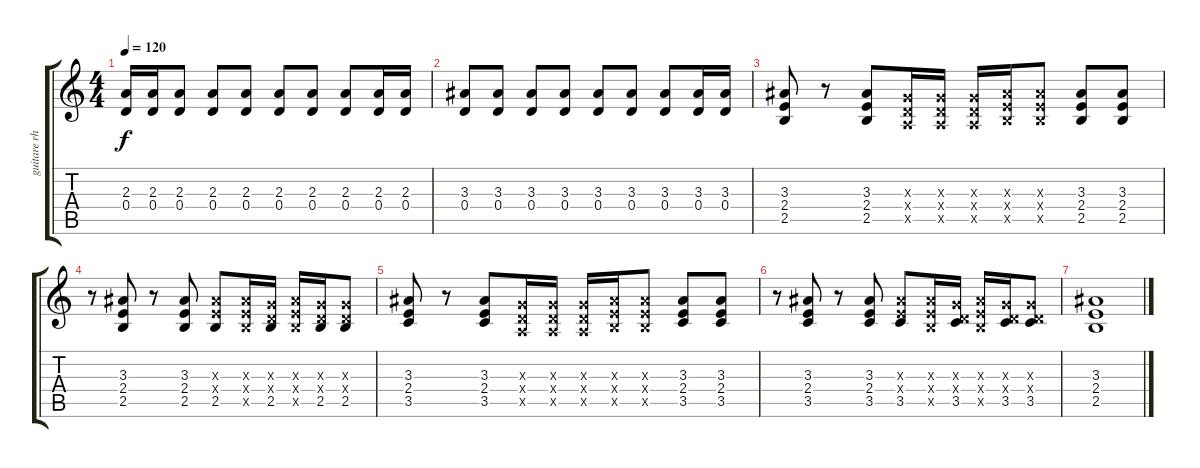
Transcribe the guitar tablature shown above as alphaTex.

\track ("guitare rhytmique" "guitare rh") {instrument acousticguitarsteel}
\staff {score tabs}
\tuning (E4 B3 G3 D3 A2 E2) {hide}
\ts (4 4)
\tempo 120
\clef g2
\ks c
(2.3 0.4).16{dy f instrument overdrivenguitar} (2.3 0.4).16 (2.3 0.4).8 (2.3 0.4).8 (2.3 0.4).8 (2.3 0.4).8 (2.3 0.4).8 (2.3 0.4).8 (2.3 0.4).16 (2.3 0.4).16 |
(3.3 0.4).8 (3.3 0.4).8 (3.3 0.4).8 (3.3 0.4).8 (3.3 0.4).8 (3.3 0.4).8 (3.3 0.4).8 (3.3 0.4).16 (3.3 0.4).16 |
(3.3 2.4 2.5).8{instrument acousticguitarsteel} r.8 (3.3 2.4 2.5).8 (0.3{x} 0.4{x} 0.5{x}).16{instrument acousticguitarnylon} (0.3{x} 0.4{x} 0.5{x}).16 (0.3{x} 0.4{x} 0.5{x}).16 (3.3{x} 2.4{x} 2.5{x}).16 (3.3{x} 2.4{x} 2.5{x}).8 (3.3 2.4 2.5).8{instrument acousticguitarsteel} (3.3 2.4 2.5).8 |
r.8 (3.3 2.4 2.5).8 r.8 (3.3 2.4 2.5).8 (3.3{x} 2.4{x} 2.5).8{instrument electricguitarjazz} (3.3{x} 2.4{x} 2.5{x}).16 (0.3{x} 0.4{x} 2.5).16 (3.3{x} 2.4{x} 2.5{x}).16 (0.3{x} 0.4{x} 2.5).16 (0.3{x} 0.4{x} 2.5).8 |
(3.3 2.4 3.5).8{instrument acousticguitarsteel} r.8 (3.3 2.4 3.5).8 (0.3{x} 0.4{x} 0.5{x}).16{instrument acousticguitarnylon} (0.3{x} 0.4{x} 0.5{x}).16 (0.3{x} 0.4{x} 0.5{x}).16 (3.3{x} 2.4{x} 2.5{x}).16 (3.3{x} 2.4{x} 2.5{x}).8 (3.3 2.4 3.5).8{instrument acousticguitarsteel} (3.3 2.4 3.5).8 |
r.8 (3.3 2.4 3.5).8 r.8 (3.3 2.4 3.5).8 (3.3{x} 2.4{x} 3.5).8{instrument electricguitarjazz} (3.3{x} 2.4{x} 2.5{x}).16 (0.3{x} 0.4{x} 3.5).16 (3.3{x} 2.4{x} 2.5{x}).16 (0.3{x} 0.4{x} 3.5).16 (0.3{x} 0.4{x} 3.5).8 |
(3.3 2.4 2.5).1
